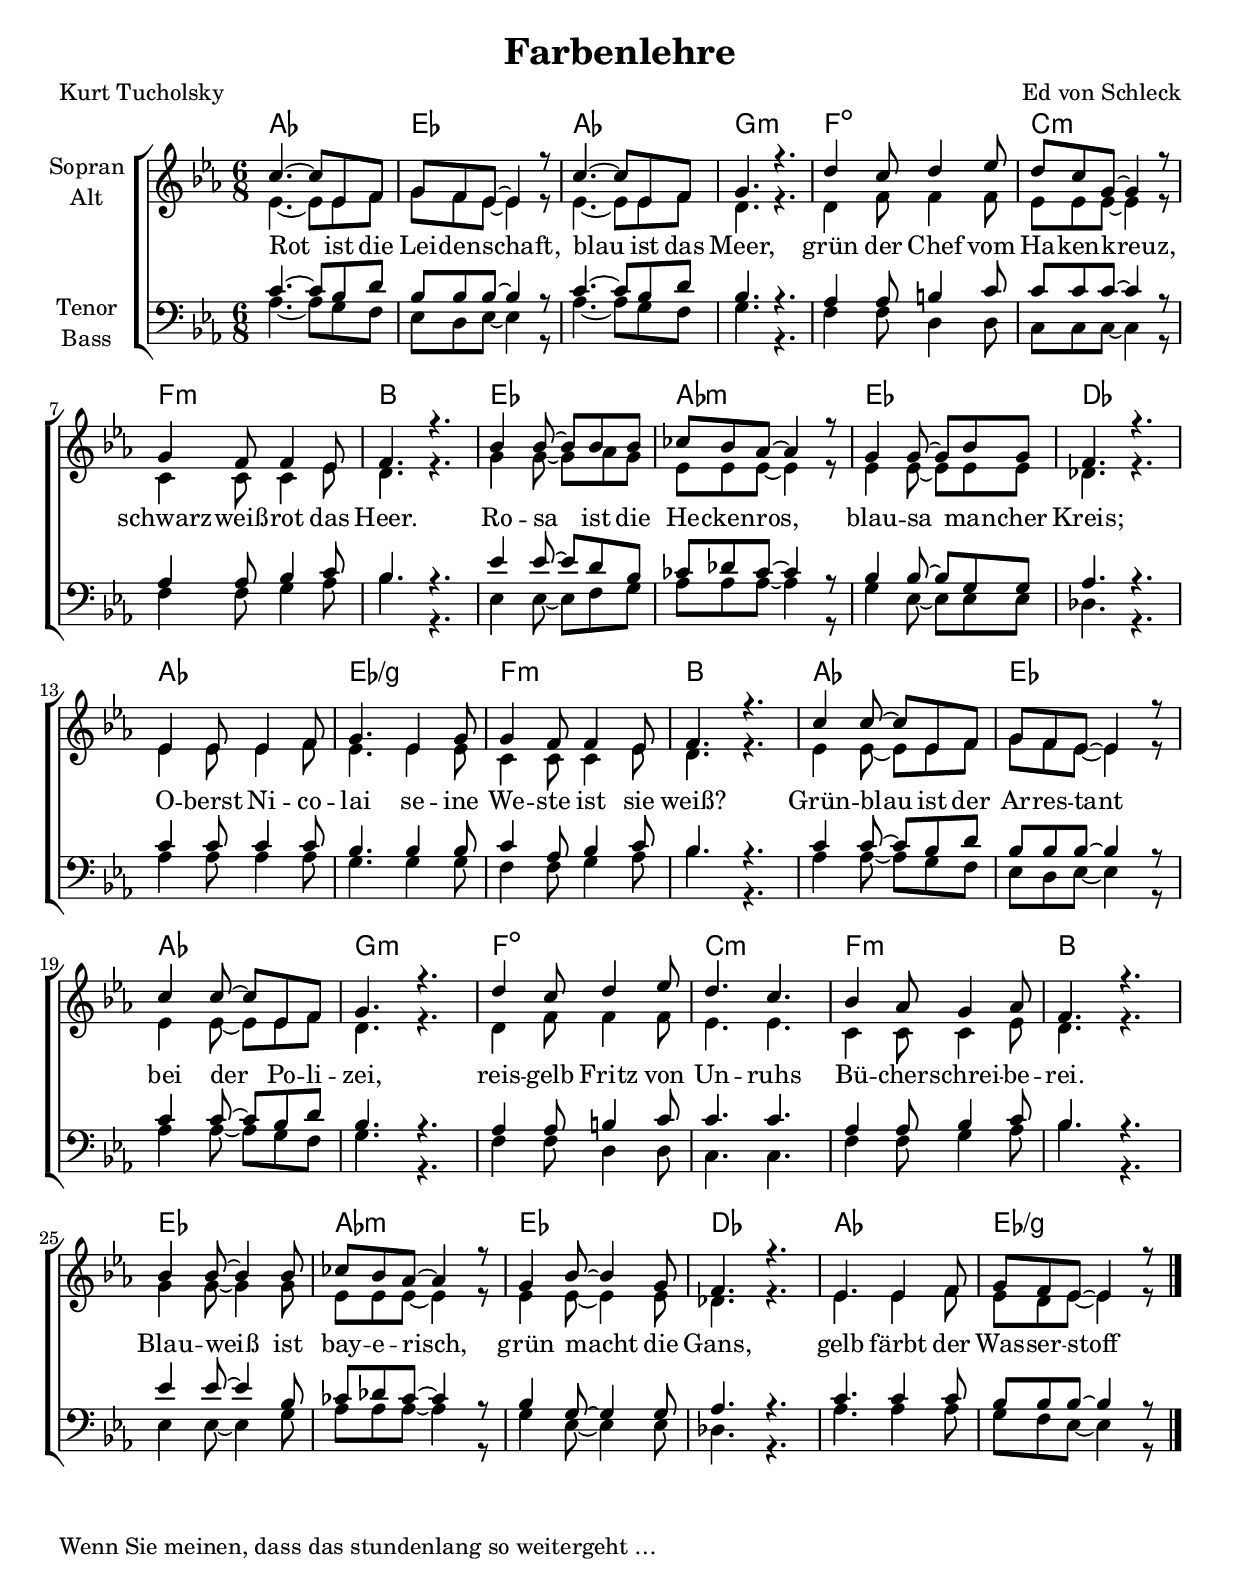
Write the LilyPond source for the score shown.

\version "2.19.60"

\header {
  title = "Farbenlehre"
  composer = "Ed von Schleck"
  poet = "Kurt Tucholsky"
}

global = {
  \key es \major
  \time 6/8
}

chordNames = \chordmode {
  \global
  \germanChords
  as2. es as g:m
  f:dim c:m f:m bes
  es as:m es des
  as es/g f:m bes
  
  as es as g:m
  f:dim c:m f:m bes
  es as:m es des
  as es/g
  \bar "|."
}

soprano = \relative c'' {
  \global
  c4.~ c8 es, f
  g f es~ es4 r8
  c'4.~ c8 es, f
  g4. r
  
  d'4 c8 d4 es8
  d c g~ g4 r8
  g4 f8 f4 es8
  f4. r
  
  bes4 bes8~ bes bes bes
  ces bes as~ as4 r8
  g4 g8~ g bes g
  f4. r
  
  es4 es8 es4 f8
  g4. es4 g8
  g4 f8 f4 es8
  f4. r
  
  c'4 c8~ c es, f
  g f es~ es4 r8
  c'4 c8~ c es, f
  g4. r
  
  d'4 c8 d4 es8
  d4. c
  bes4 as8 g4 as8
  f4. r
  
  bes4 bes8~ bes4 bes8
  ces bes as~ as4 r8
  g4 bes8~ bes4 g8
  f4. r
  
  es4. es4 f8
  g f es~ es4 r8

}

alto = \relative c' {
  \global
  es4.~ es8 es f
  g f es~ es4 r8
  es4.~ es8 es f
  d4. r
  
  d4 f8 f4 f8
  es es es~ es4 r8
  c4 c8 c4 es8
  d4. r
  
  g4 g8~ g as g
  es es es~ es4 r8
  es4 es8~ es es es
  des4. r
  
  es4 es8 es4 f8
  es4. es4 es8
  c4 c8 c4 es8
  d4. r
  
  es4 es8~ es es f
  g f es~ es4 r8
  es4 es8~ es es f
  d4. r
  
  d4 f8 f4 f8
  es4. es
  c4 c8 c4 es8
  d4. r
  
  g4 g8~ g4 g8
  es es es~ es4 r8
  es4 es8~ es4 es8
  des4. r
  
  es4. es4 f8
  es d es~ es4 r8
}

tenor = \relative c' {
  \global
  c4.~ c8 bes d
  bes bes bes~ bes4 r8
  c4.~ c8 bes d
  bes4. r
  
  as4 as8 b4 c8
  c c c~ c4 r8
  as4 as8 bes4 c8
  bes4. r
  
  es4 es8~ es d bes
  ces des ces~ ces4 r8
  bes4 bes8~ bes g g
  as4. r
  
  c4 c8 c4 c8
  bes4. bes4 bes8
  c4 as8 bes4 c8
  bes4. r
  
  c4 c8~ c bes d
  bes bes bes~ bes4 r8
  c4 c8~ c bes d
  bes4. r
  
  as4 as8 b4 c8
  c4. c
  as4 as8 bes4 c8
  bes4. r
  
  es4 es8~ es4 bes8
  ces des ces~ ces4 r8
  bes4 g8~ g4 g8
  as4. r
  
  c4. c4 c8
  bes bes bes~ bes4 r8
  
}

bass = \relative c' {
  \global
  as4.~ as8 g f
  es d es~ es4 r8
  as4.~ as8 g f
  g4. r
  
  f4 f8 d4 d8
  c c c~ c4 r8
  f4 f8 g4 as8
  bes4. r
  
  es,4 es8~ es f g
  as as as~ as4 r8
  g4 es8~ es es es
  des4. r
  
  as'4 as8 as4 as8
  g4. g4 g8
  f4 f8 g4 as8
  bes4. r
  
  as4 as8~ as g f
  es d es~ es4 r8
  as4 as8~ as g f
  g4. r
  
  f4 f8 d4 d8
  c4. c
  f4 f8 g4 as8
  bes4. r
  
  es,4 es8~ es4 g8
  as as as~ as4 r8
  g4 es8~ es4 es8
  des4. r
  
  as'4. as4 as8
  g f es~ es4 r8
  
}

verse = \lyricmode {
  Rot ist die Lei -- den -- schaft,
  blau ist das Meer,
  grün der Chef vom Ha -- ken -- kreuz,
  schwarz -- weiß -- rot das Heer. 
  
  Ro -- sa ist die He -- cken -- ros,
  blau -- sa man -- cher Kreis;
  O -- berst Ni -- co -- lai se -- ine
  We -- ste ist sie weiß? 
  
  Grün -- blau ist der Ar -- res -- tant
  bei der Po -- li -- zei,
  reis -- gelb Fritz von Un -- ruhs
  Bü -- cher -- schrei -- be -- rei. 
  
  Blau -- weiß ist bay -- e -- risch,
  grün macht die Gans,
  gelb färbt der Was -- ser -- stoff 
}

chordsPart = \new ChordNames \chordNames

choirPart = \new ChoirStaff <<
  \new Staff \with {
    instrumentName = \markup \center-column { "Sopran" "Alt" }
  } <<
    \new Voice = "soprano" { \voiceOne \soprano }
    \new Voice = "alto" { \voiceTwo \alto }
  >>
  \new Lyrics \with {
    \override VerticalAxisGroup #'staff-affinity = #CENTER
  } \lyricsto "soprano" \verse
  \new Staff \with {
    instrumentName = \markup \center-column { "Tenor" "Bass" }
  } <<
    \clef bass
    \new Voice = "tenor" { \voiceOne \tenor }
    \new Voice = "bass" { \voiceTwo \bass }
  >>
>>

\score {
  <<
    \chordsPart
    \choirPart
  >>
  \layout { }
  \midi {
    \tempo 4=80
  }
}

\markup {
  Wenn Sie meinen, dass das stundenlang so weitergeht …
}